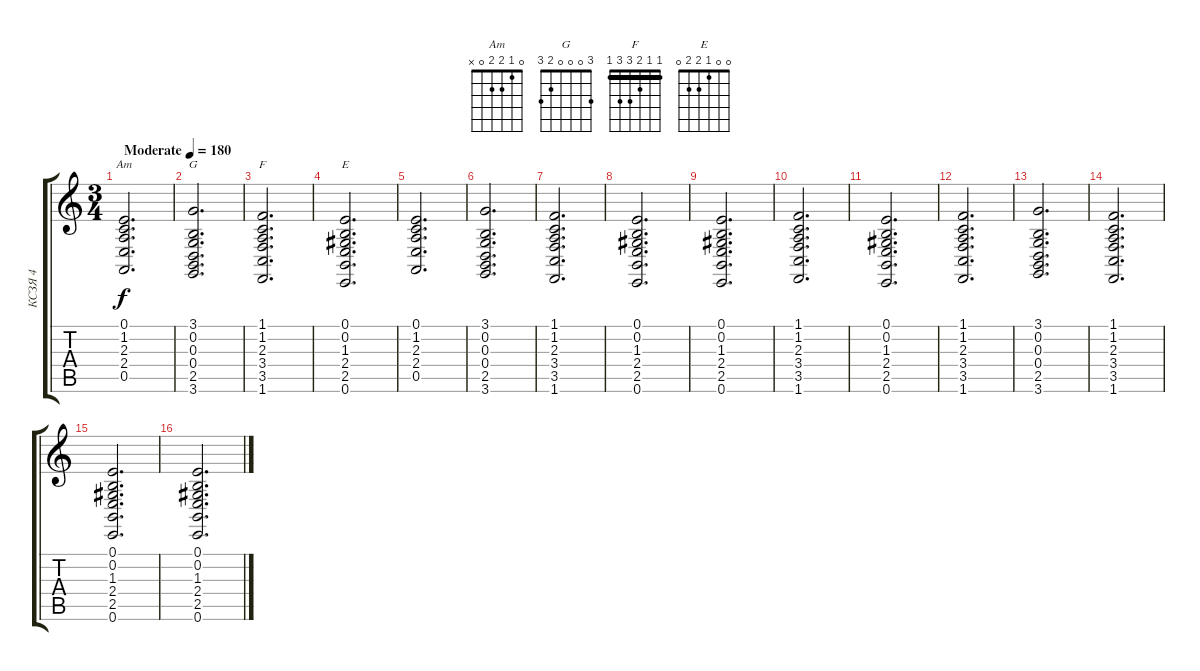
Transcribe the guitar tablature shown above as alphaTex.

\track ("КСЗЯ 4" "КСЗЯ 4") {instrument stringensemble1}
\staff {score tabs}
\tuning (E4 B3 G3 D3 A2 E2) {hide}
\chord ("Am" 0 1 2 2 0 x)
\chord ("G" 3 0 0 0 2 3)
\chord ("F" 1 1 2 3 3 1) {barre 1}
\chord ("E" 0 0 1 2 2 0)
\ts (3 4)
\tempo (180 "Moderate")
\clef g2
\ks c
(0.1 1.2 2.3 2.4 0.5).2{d ch "Am" dy f instrument stringensemble1} |
(3.1 0.2 0.3 0.4 2.5 3.6).2{d ch "G"} |
(1.1 1.2 2.3 3.4 3.5 1.6).2{d ch "F"} |
(0.1 0.2 1.3 2.4 2.5 0.6).2{d ch "E"} |
(0.1 1.2 2.3 2.4 0.5).2{d} |
(3.1 0.2 0.3 0.4 2.5 3.6).2{d} |
(1.1 1.2 2.3 3.4 3.5 1.6).2{d} |
(0.1 0.2 1.3 2.4 2.5 0.6).2{d} |
(0.1 0.2 1.3 2.4 2.5 0.6).2{d} |
(1.1 1.2 2.3 3.4 3.5 1.6).2{d} |
(0.1 0.2 1.3 2.4 2.5 0.6).2{d} |
(1.1 1.2 2.3 3.4 3.5 1.6).2{d} |
(3.1 0.2 0.3 0.4 2.5 3.6).2{d} |
(1.1 1.2 2.3 3.4 3.5 1.6).2{d} |
(0.1 0.2 1.3 2.4 2.5 0.6).2{d} |
(0.1 0.2 1.3 2.4 2.5 0.6).2{d}
